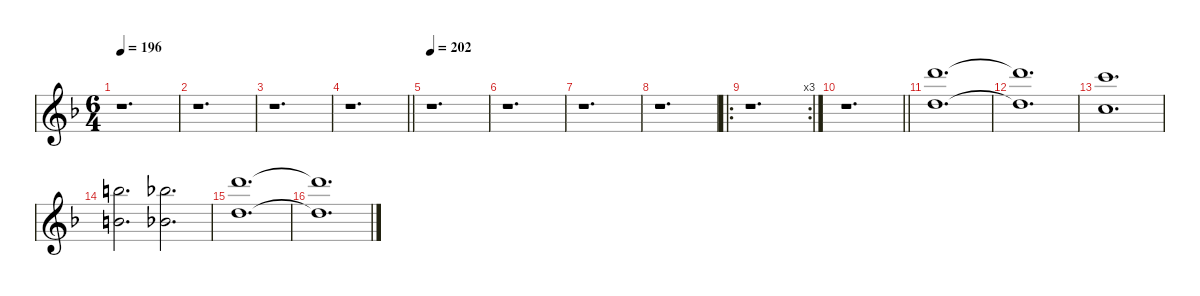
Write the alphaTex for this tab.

\defaultSystemsLayout 4
\hideDynamics
\bracketExtendMode nobrackets
\singleTrackTrackNamePolicy hidden
\multiTrackTrackNamePolicy hidden
\firstSystemTrackNameMode fullname
\firstSystemTrackNameOrientation horizontal
\otherSystemsTrackNameOrientation horizontal
\track ("Piano 1-strings" "Piano 1") {defaultSystemsLayout 8 instrument synthstrings1}
\staff {score}
\tuning (E4 A3 F3 D3 A2 D2)
\ts (6 4)
\tempo 196
\clef g2
\ks dminor
r.1{d dy f beam Down} |
r.1{d beam Down} |
r.1{d beam Down} |
\barLineRight lightlight
r.1{d beam Down} |
\tempo 202
r.1{d beam Down} |
r.1{d beam Down} |
r.1{d beam Down} |
r.1{d beam Down} |
\ro
\rc 3
r.1{d beam Down} |
\barLineRight lightlight
r.1{d beam Down} |
(22.1{acc forcenatural} 21.3{acc forcenatural}).1{d beam Down} |
(22.1{t acc forcenatural} 21.3{t acc forcenatural}).1{d beam Down} |
(20.1{acc forcenatural} 19.3{acc forcenatural}).1{d beam Down} |
(19.1{acc forcenatural} 18.3{acc forcenatural}).2{d beam Down} (18.1{acc b} 17.3{acc b}).2{d beam Down} |
(22.1{acc forcenatural} 21.3{acc forcenatural}).1{d beam Down} |
(22.1{t acc forcenatural} 21.3{t acc forcenatural}).1{d beam Down}
